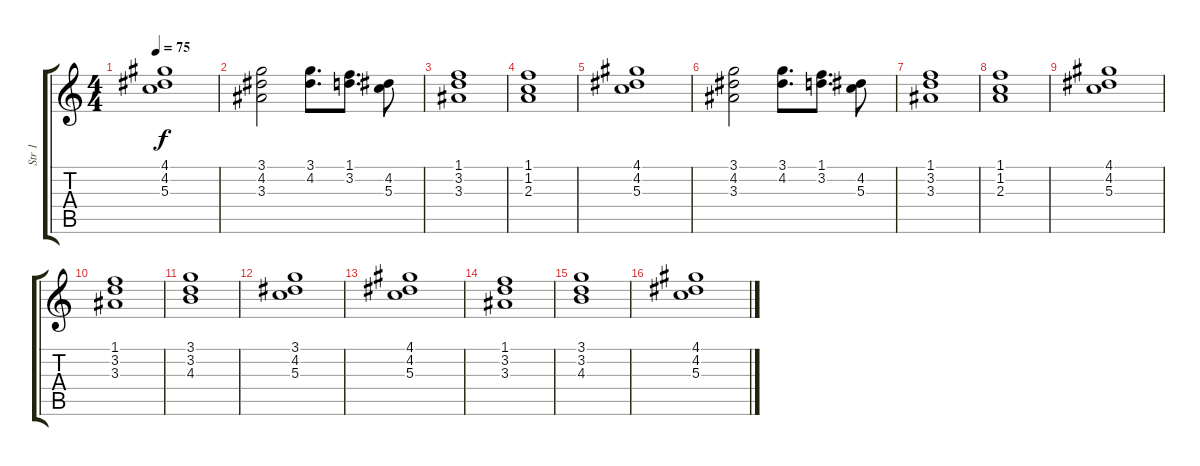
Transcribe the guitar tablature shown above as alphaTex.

\track ("Str 1" "Str 1") {instrument distortionguitar}
\staff {score tabs}
\tuning (E4 B3 G3 D3 A2 E2) {hide}
\ts (4 4)
\tempo 75
\clef g2
\ks c
(4.1 4.2 5.3).1{dy f} |
(3.1 4.2 3.3).2 (3.1 4.2).8{d} (1.1 3.2).8{d} (4.2 5.3).8 |
(1.1 3.2 3.3).1 |
(1.1 1.2 2.3).1 |
(4.1 4.2 5.3).1 |
(3.1 4.2 3.3).2 (3.1 4.2).8{d} (1.1 3.2).8{d} (4.2 5.3).8 |
(1.1 3.2 3.3).1 |
(1.1 1.2 2.3).1 |
(4.1 4.2 5.3).1 |
(1.1 3.2 3.3).1 |
(3.1 3.2 4.3).1 |
(3.1 4.2 5.3).1 |
(4.1 4.2 5.3).1 |
(1.1 3.2 3.3).1 |
(3.1 3.2 4.3).1 |
(4.1 4.2 5.3).1
